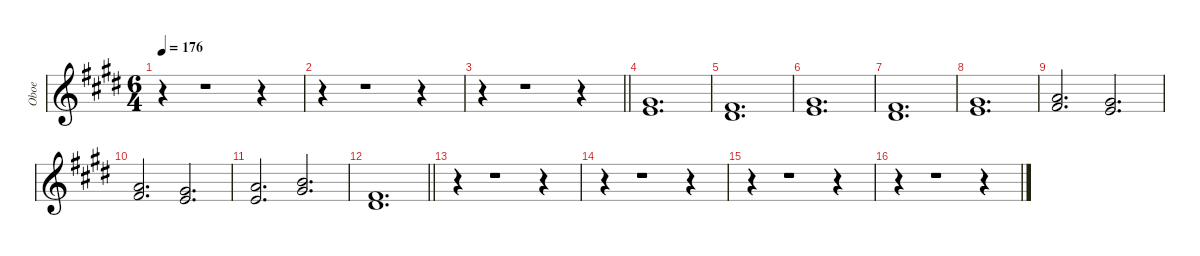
\defaultSystemsLayout 4
\hideDynamics
\bracketExtendMode nobrackets
\firstSystemTrackNameMode fullname
\otherSystemsTrackNameMode fullname
\otherSystemsTrackNameOrientation horizontal
\track ("Oboe" "ob.") {instrument oboe}
\staff {score}
\tuning (E4 B3 G3 D3 A2 E2)
\ts (6 4)
\tempo 176
\clef g2
\ks e
r.4{dy p} r.1 r.4 |
r.4 r.1 r.4 |
\barLineRight lightlight
r.4 r.1 r.4 |
(9.2{acc #} 9.3{acc forcenatural}).1{d} |
(7.2{acc #} 8.3{acc #}).1{d} |
(9.2{acc #} 9.3{acc forcenatural}).1{d} |
(7.2{acc #} 8.3{acc #}).1{d} |
(9.2{acc #} 9.3{acc forcenatural}).1{d} |
(10.2{acc forcenatural} 11.3{acc #}).2{d} (9.2{acc #} 9.3{acc forcenatural}).2{d} |
(10.2{acc forcenatural} 11.3{acc #}).2{d} (9.2{acc #} 9.3{acc forcenatural}).2{d} |
(10.2{acc forcenatural} 9.3{acc forcenatural}).2{d} (7.1{acc forcenatural} 9.2{acc #}).2{d} |
\barLineRight lightlight
(7.2{acc #} 8.3{acc #}).1{d} |
r.4 r.1 r.4 |
r.4 r.1 r.4 |
r.4 r.1 r.4 |
r.4 r.1 r.4
